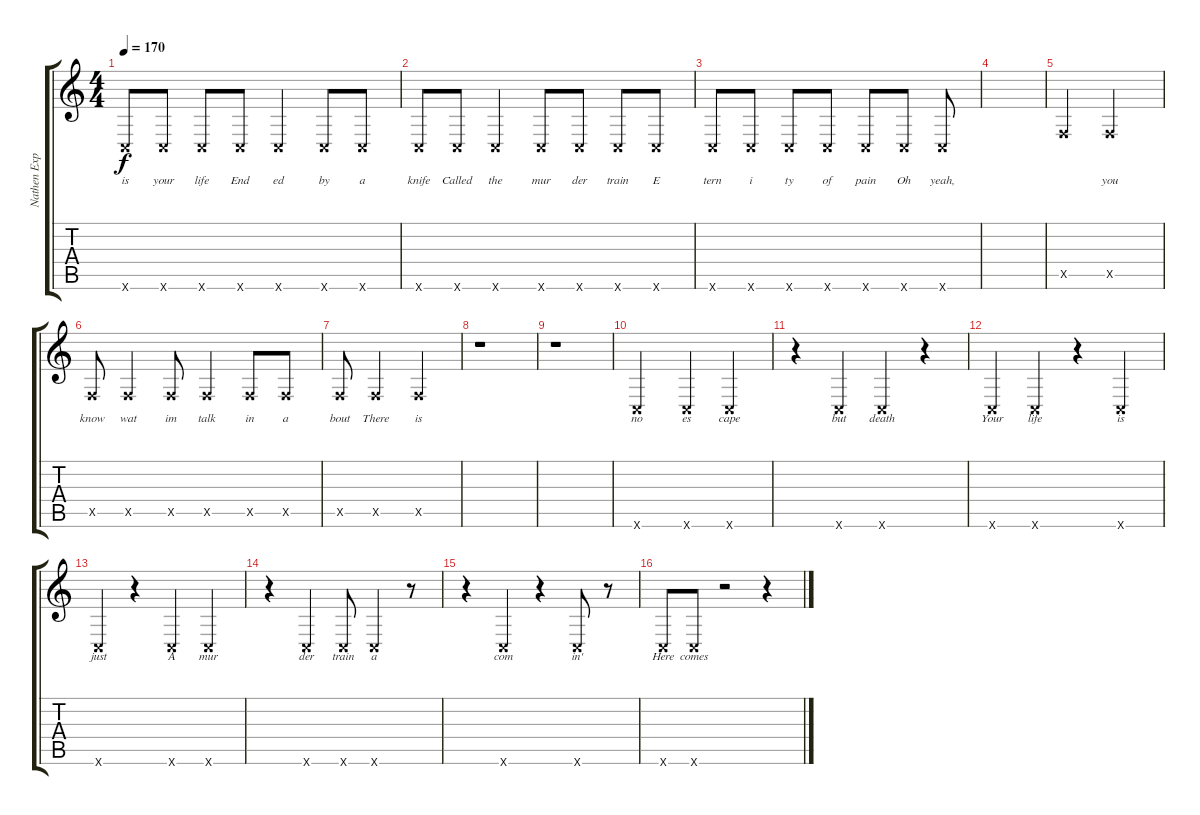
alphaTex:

\track ("Nathen Explosion" "Nathen Exp") {instrument acousticguitarsteel}
\staff {score tabs}
\tuning (C4 G3 Eb3 Bb2 F2 C2) {hide}
\ts (4 4)
\tempo 170
\clef g2
\ks c
0.6{x}.8{lyrics (0 "is") lyrics (1 "") lyrics (2 "") lyrics (3 "") lyrics (4 "") dy f} 0.6{x}.8{lyrics (0 "your") lyrics (1 "") lyrics (2 "") lyrics (3 "") lyrics (4 "")} 0.6{x}.8{lyrics (0 "life") lyrics (1 "") lyrics (2 "") lyrics (3 "") lyrics (4 "")} 0.6{x}.8{lyrics (0 "End") lyrics (1 "") lyrics (2 "") lyrics (3 "") lyrics (4 "")} 0.6{x}.4{lyrics (0 "ed") lyrics (1 "") lyrics (2 "") lyrics (3 "") lyrics (4 "")} 0.6{x}.8{lyrics (0 "by") lyrics (1 "") lyrics (2 "") lyrics (3 "") lyrics (4 "")} 0.6{x}.8{lyrics (0 "a") lyrics (1 "") lyrics (2 "") lyrics (3 "") lyrics (4 "")} |
0.6{x}.8{lyrics (0 "knife") lyrics (1 "") lyrics (2 "") lyrics (3 "") lyrics (4 "")} 0.6{x}.8{lyrics (0 "Called") lyrics (1 "") lyrics (2 "") lyrics (3 "") lyrics (4 "")} 0.6{x}.4{lyrics (0 "the") lyrics (1 "") lyrics (2 "") lyrics (3 "") lyrics (4 "")} 0.6{x}.8{lyrics (0 "mur") lyrics (1 "") lyrics (2 "") lyrics (3 "") lyrics (4 "")} 0.6{x}.8{lyrics (0 "der") lyrics (1 "") lyrics (2 "") lyrics (3 "") lyrics (4 "")} 0.6{x}.8{lyrics (0 "train") lyrics (1 "") lyrics (2 "") lyrics (3 "") lyrics (4 "")} 0.6{x}.8{lyrics (0 "E") lyrics (1 "") lyrics (2 "") lyrics (3 "") lyrics (4 "")} |
0.6{x}.8{lyrics (0 "tern") lyrics (1 "") lyrics (2 "") lyrics (3 "") lyrics (4 "")} 0.6{x}.8{lyrics (0 "i") lyrics (1 "") lyrics (2 "") lyrics (3 "") lyrics (4 "")} 0.6{x}.8{lyrics (0 "ty") lyrics (1 "") lyrics (2 "") lyrics (3 "") lyrics (4 "")} 0.6{x}.8{lyrics (0 "of") lyrics (1 "") lyrics (2 "") lyrics (3 "") lyrics (4 "")} 0.6{x}.8{lyrics (0 "pain") lyrics (1 "") lyrics (2 "") lyrics (3 "") lyrics (4 "")} 0.6{x}.8{lyrics (0 "Oh") lyrics (1 "") lyrics (2 "") lyrics (3 "") lyrics (4 "")} 0.6{x}.8{lyrics (0 "yeah,") lyrics (1 "") lyrics (2 "") lyrics (3 "") lyrics (4 "")} |
|
0.5{x}.4{lyrics (0 "") lyrics (1 "") lyrics (2 "") lyrics (3 "") lyrics (4 "")} 0.5{x}.2{lyrics (0 "you") lyrics (1 "") lyrics (2 "") lyrics (3 "") lyrics (4 "")} |
0.5{x}.8{lyrics (0 "know") lyrics (1 "") lyrics (2 "") lyrics (3 "") lyrics (4 "")} 0.5{x}.4{lyrics (0 "wat") lyrics (1 "") lyrics (2 "") lyrics (3 "") lyrics (4 "")} 0.5{x}.8{lyrics (0 "im") lyrics (1 "") lyrics (2 "") lyrics (3 "") lyrics (4 "")} 0.5{x}.4{lyrics (0 "talk") lyrics (1 "") lyrics (2 "") lyrics (3 "") lyrics (4 "")} 0.5{x}.8{lyrics (0 "in") lyrics (1 "") lyrics (2 "") lyrics (3 "") lyrics (4 "")} 0.5{x}.8{lyrics (0 "a") lyrics (1 "") lyrics (2 "") lyrics (3 "") lyrics (4 "")} |
0.5{x}.8{lyrics (0 "bout") lyrics (1 "") lyrics (2 "") lyrics (3 "") lyrics (4 "")} 0.5{x}.4{lyrics (0 "There") lyrics (1 "") lyrics (2 "") lyrics (3 "") lyrics (4 "")} 0.5{x}.4{lyrics (0 "is") lyrics (1 "") lyrics (2 "") lyrics (3 "") lyrics (4 "")} |
r.1 |
r.1 |
0.6{x}.2{lyrics (0 "no") lyrics (1 "") lyrics (2 "") lyrics (3 "") lyrics (4 "")} 0.6{x}.4{lyrics (0 "es") lyrics (1 "") lyrics (2 "") lyrics (3 "") lyrics (4 "")} 0.6{x}.4{lyrics (0 "cape") lyrics (1 "") lyrics (2 "") lyrics (3 "") lyrics (4 "")} |
r.4 0.6{x}.4{lyrics (0 "but") lyrics (1 "") lyrics (2 "") lyrics (3 "") lyrics (4 "")} 0.6{x}.4{lyrics (0 "death") lyrics (1 "") lyrics (2 "") lyrics (3 "") lyrics (4 "")} r.4 |
0.6{x}.4{lyrics (0 "Your") lyrics (1 "") lyrics (2 "") lyrics (3 "") lyrics (4 "")} 0.6{x}.4{lyrics (0 "life") lyrics (1 "") lyrics (2 "") lyrics (3 "") lyrics (4 "")} r.4 0.6{x}.4{lyrics (0 "is") lyrics (1 "") lyrics (2 "") lyrics (3 "") lyrics (4 "")} |
0.6{x}.4{lyrics (0 "just") lyrics (1 "") lyrics (2 "") lyrics (3 "") lyrics (4 "")} r.4 0.6{x}.4{lyrics (0 "A") lyrics (1 "") lyrics (2 "") lyrics (3 "") lyrics (4 "")} 0.6{x}.4{lyrics (0 "mur") lyrics (1 "") lyrics (2 "") lyrics (3 "") lyrics (4 "")} |
r.4 0.6{x}.4{lyrics (0 "der") lyrics (1 "") lyrics (2 "") lyrics (3 "") lyrics (4 "")} 0.6{x}.8{lyrics (0 "train") lyrics (1 "") lyrics (2 "") lyrics (3 "") lyrics (4 "")} 0.6{x}.4{lyrics (0 "a") lyrics (1 "") lyrics (2 "") lyrics (3 "") lyrics (4 "")} r.8 |
r.4 0.6{x}.4{lyrics (0 "com") lyrics (1 "") lyrics (2 "") lyrics (3 "") lyrics (4 "")} r.4 0.6{x}.8{lyrics (0 "in'") lyrics (1 "") lyrics (2 "") lyrics (3 "") lyrics (4 "")} r.8 |
0.6{x}.8{lyrics (0 "Here") lyrics (1 "") lyrics (2 "") lyrics (3 "") lyrics (4 "")} 0.6{x}.8{lyrics (0 "comes") lyrics (1 "") lyrics (2 "") lyrics (3 "") lyrics (4 "")} r.2 r.4
